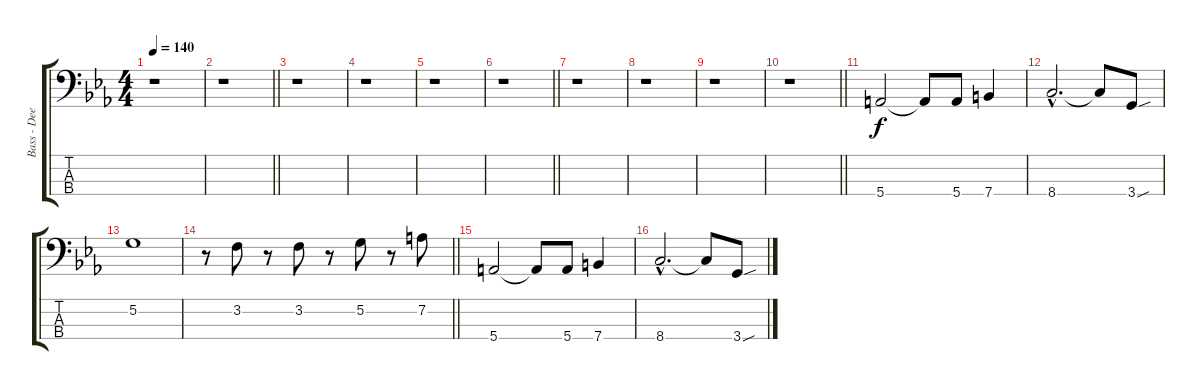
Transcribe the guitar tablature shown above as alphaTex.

\track ("Bass - Dee Murray" "Bass - Dee") {instrument electricbassfinger}
\staff {score tabs}
\tuning (G2 D2 A1 E1) {hide}
\ts (4 4)
\tempo 140
\clef f4
\ks cminor
r.1{dy f} |
\barLineRight lightlight
r.1 |
r.1 |
r.1 |
r.1 |
\barLineRight lightlight
r.1 |
r.1 |
r.1 |
r.1 |
\barLineRight lightlight
r.1 |
5.4.2 5.4{t}.8 5.4.8 7.4.4 |
8.4{hac}.2{d} 8.4{t}.8 3.4{sou}.8 |
5.2.1 |
\barLineRight lightlight
r.8 3.2.8 r.8 3.2.8 r.8 5.2.8 r.8 7.2.8 |
5.4.2 5.4{t}.8 5.4.8 7.4.4 |
8.4{hac}.2{d} 8.4{t}.8 3.4{sou}.8
